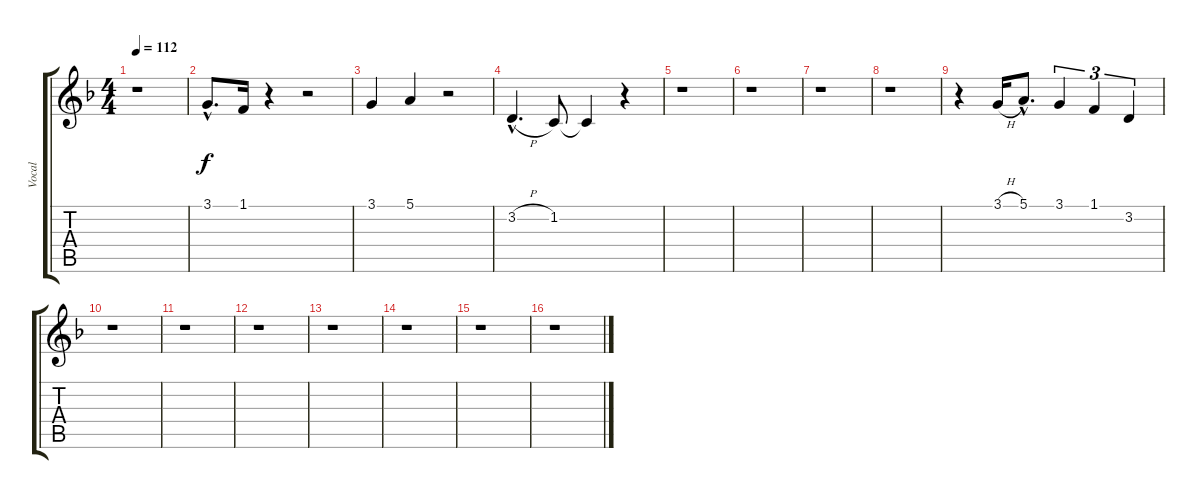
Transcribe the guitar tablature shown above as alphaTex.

\track ("Vocal" "Vocal") {instrument trumpet}
\staff {score tabs}
\tuning (E4 B3 G3 D3 A2 E2) {hide}
\ts (4 4)
\tempo 112
\clef g2
\ks f
r.1{dy f instrument trumpet} |
3.1{hac}.8{d} 1.1.16 r.4 r.2 |
3.1.4 5.1.4 r.2 |
3.2{h hac}.4{d} 1.2.8 1.2{t}.4 r.4 |
r.1 |
r.1 |
r.1 |
r.1 |
r.4 3.1{h}.16 5.1{hac}.8{d} 3.1.4{tu (3 2)} 1.1.4{tu (3 2)} 3.2.4{tu (3 2)} |
r.1 |
r.1 |
r.1 |
r.1 |
r.1 |
r.1 |
r.1
